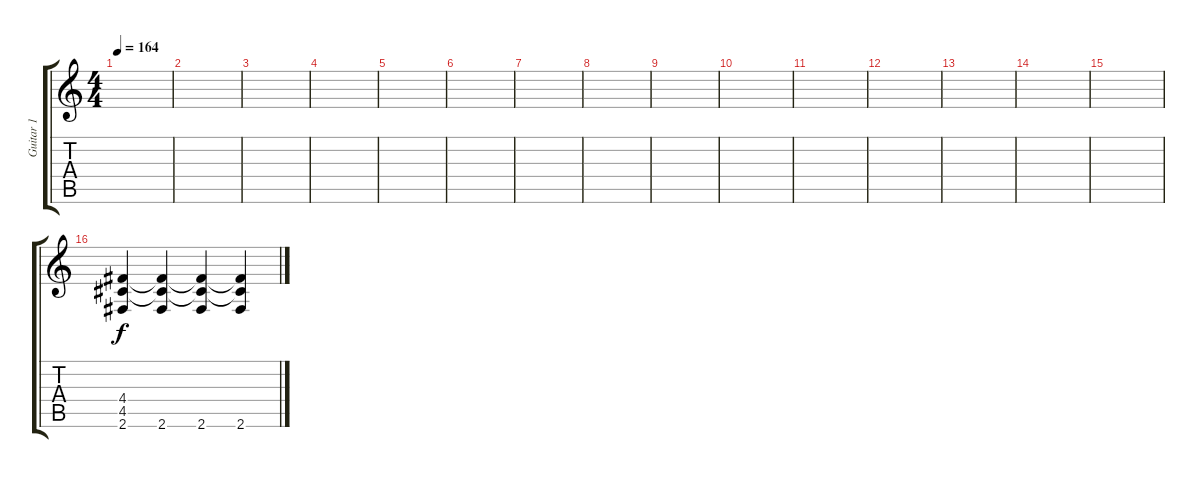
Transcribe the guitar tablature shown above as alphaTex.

\track ("Guitar 1" "Guitar 1") {instrument distortionguitar}
\staff {score tabs}
\tuning (E4 B3 G3 D3 A2 E2) {hide}
\ts (4 4)
\tempo 164
\clef g2
\ks c
|
|
|
|
|
|
|
|
|
|
|
|
|
|
|
(4.4 4.5 2.6).4 (4.4{t} 4.5{t} 2.6).4 (4.4{t} 4.5{t} 2.6).4 (4.4{t} 4.5{t} 2.6).4
